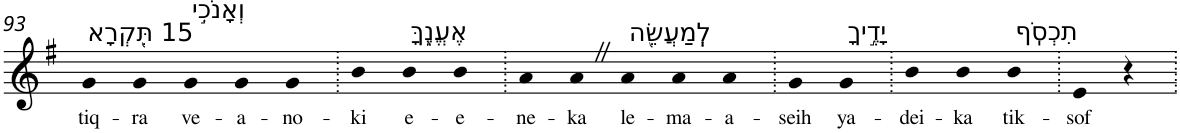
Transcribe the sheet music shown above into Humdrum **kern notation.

**kern	**text
*part1	*part1
*staff1	*staff1
*I"Piano	*
*I'Pno	*
!!LO:PB:g=z
*clefG2	*
*k[f#]	*
*G:	*
=93	=93
!LO:TX:a:t=15 תִּ֭קְרָא	!
!	!LO:LY:b
4g	tiq-
!	!LO:LY:b
4g	-ra
!LO:TX:a:t=וְאָנֹכִ֣י	!
!	!LO:LY:b
4g	ve-
!	!LO:LY:b
4g	-a-
!	!LO:LY:b
4g	-no-
=94.	=94.
!	!LO:LY:b
4b	-ki
!LO:TX:a:t=אֶעֱנֶ֑ךָּ	!
!	!LO:LY:b
4b	e-
!	!LO:LY:b
4b	-e-
=95.	=95.
!	!LO:LY:b
4a	-ne-
!	!LO:LY:b
4aZ	-ka
!LO:TX:a:t=לְֽמַעֲשֵׂ֖ה	!
!	!LO:LY:b
4a	le-
!	!LO:LY:b
4a	-ma-
!	!LO:LY:b
4a	-a-
=96.	=96.
!	!LO:LY:b
4g	-seih
!LO:TX:a:t=יָדֶ֣יךָ	!
!	!LO:LY:b
4g	ya-
=97.	=97.
!	!LO:LY:b
4b	-dei-
!	!LO:LY:b
4b	-ka
!LO:TX:a:t=תִכְסֹֽף	!
!	!LO:LY:b
4b	tik-
=98.	=98.
!	!LO:LY:b
4e	-sof
4r	.
=.	=.
*-	*-
